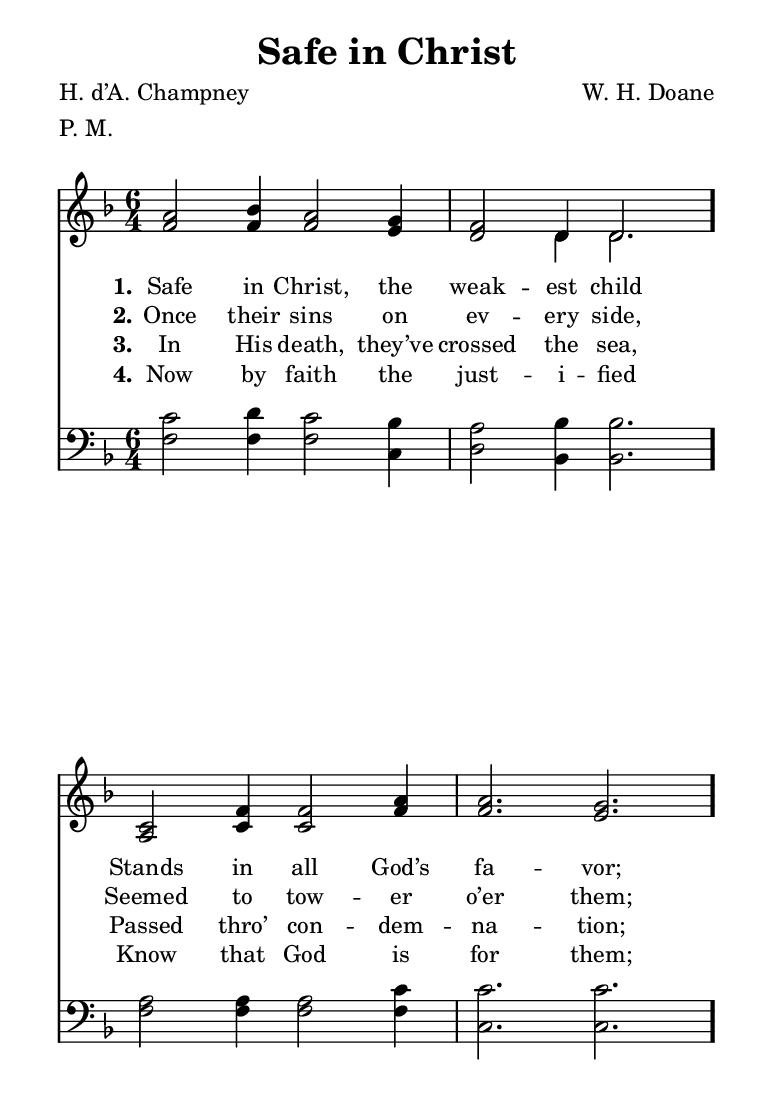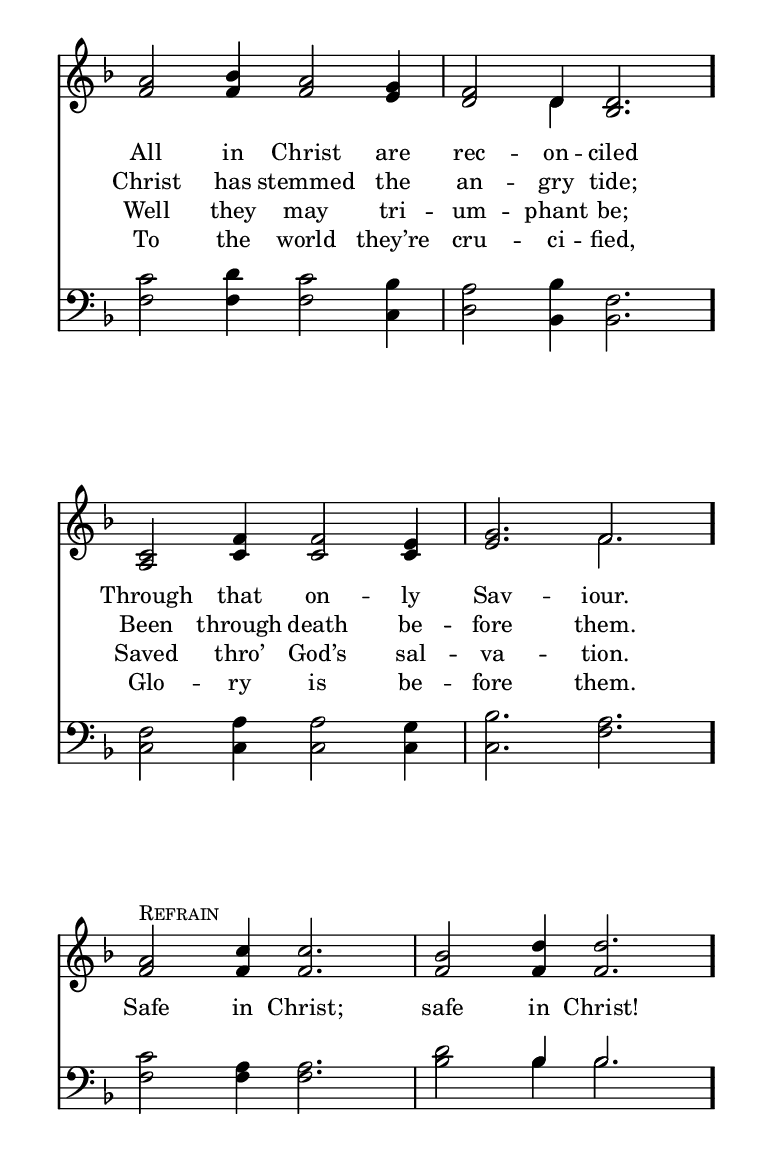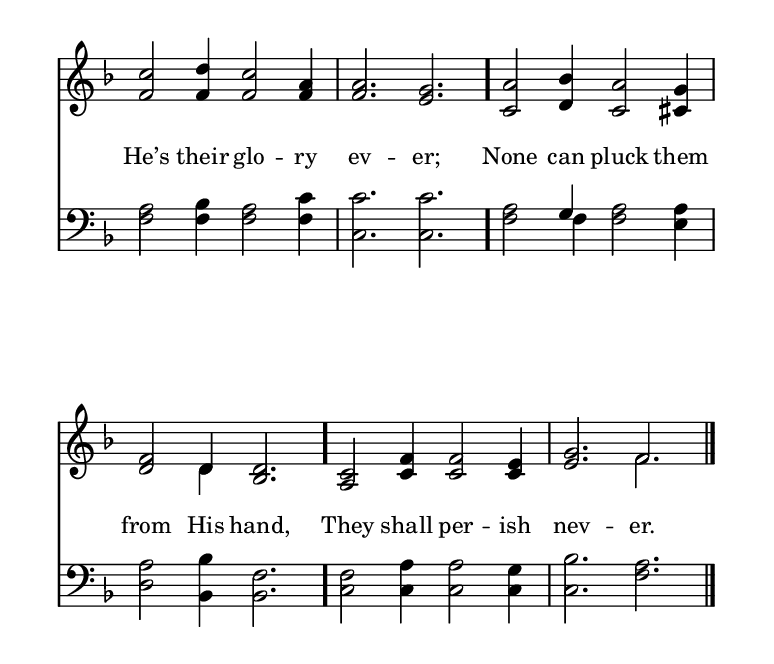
\include "common/global.ily"
\paper {
  \include "common/paper.ily"
}

\header{
  %children
  hymnnumber = "355"
  title = "Safe in Christ"
  tunename = "Near the Cross"
  meter = "P. M."
  poet = "H. d’A. Champney"
  composer = "W. H. Doane"
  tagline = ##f
}

global = {
  \include "common/overrides.ily"
  \override Staff.TimeSignature.style = #'numbered
  \time 6/4
  \override Score.MetronomeMark.transparent = ##t % hide all fermata changes too
  \tempo 4=130
  \key f \major
  \autoBeamOff
}

notesSoprano = {
\global
\relative c'' {

  a2 bes4 a2 g4 | f2 d4 d2. |
  c2 f4 f2 a4 | a2. g2. |
  a2 bes4 a2 g4 | f2 d4 d2. |
  c2 f4 f2 e4 | g2. f2. |

  << s^\markup { \small \caps "Refrain" }
  { a2 c4 c2. | bes2 d4 d2. } >>
  c2 d4 c2 a4 | a2. g2. |
  a2 bes4 a2 g4 | f2 d4 d2. |
  c2 f4 f2 e4 | g2. f2. |

  \bar "|."

}
}

notesAlto = {
\global
\relative e' {

  f2 f4 f2 e4 | d2 d4 d2. |
  a2 c4 c2 f4 | f2. e2. |
  f2 f4 f2 e4 | d2 d4 bes2. |
  a2 c4 c2 c4 | e2. f2. |

  f2 f4 f2. | f2 f4 f2. |
  f2 f4 f2 f4 | f2. e2. |
  c2 d4 c2 cis4 | d2 d4 bes2. |
  a2 c4 c2 c4 | e2. f2. |

}
}

notesTenor = {
\global
\relative a {

  c2 d4 c2 bes4 | a2 bes4 bes2. |
  a2 a4 a2 c4 | c2. c2. |
  c2 d4 c2 bes4 | a2 bes4 f2. |
  f2 a4 a2 g4 | bes2. a2. |

  c2 a4 a2. | d2 bes4 bes2. |
  a2 bes4 a2 c4 | c2. c2. |
  a2 g4 a2 a4 | a2 bes4 f2. |
  f2 a4 a2 g4 | bes2. a2. |

}
}

notesBass = {
\global
\relative f {

  f2 f4 f2 c4 | d2 bes4 bes2. |
  f'2 f4 f2 f4 | c2. c2. |
  f2 f4 f2 c4 | d2 bes4 bes2. |
  c2 c4 c2 c4 | c2. f2. |

  f2 f4 f2. | bes2 bes4 bes2. |
  f2 f4 f2 f4 | c2. c2. |
  f2 f4 f2 e4 | d2 bes4 bes2. |
  c2 c4 c2 c4 | c2. f2. |

}
}

Refrain = \lyricmode {

Safe in Christ; safe in Christ! \bar "."
He’s their glo -- ry ev -- er; \bar "."
None can pluck them from His hand, \bar "."
They shall per -- ish nev -- er. \bar "."

}

wordsA = \lyricmode {
\set stanza = "1."

Safe in Christ, the weak -- est child \bar "."
Stands in all God’s fa -- vor; \bar "."
All in Christ are rec -- on -- ciled \bar "."
Through that on -- ly Sav -- iour. \bar "."

}

wordsB = \lyricmode {
\set stanza = "2."

Once their sins on ev -- ery side,
Seemed to tow -- er o’er them;
Christ has stemmed the an -- gry tide;
Been through death be -- fore them.

\Refrain

}

wordsC = \lyricmode {
\set stanza = "3."

In His death, they’ve crossed the sea,
Passed thro’ con -- dem -- na -- tion;
Well they may tri -- um -- phant be;
Saved thro’ God’s sal -- va -- tion.

}

wordsD = \lyricmode {
\set stanza = "4."

Now by faith the just -- i -- fied
Know that God is for them;
To the world they’re cru -- ci -- fied,
Glo -- ry is be -- fore them.

}

\score {
  \context ChoirStaff <<
    \context Staff = upper <<
      \set Staff.autoBeaming = ##f
      \set ChoirStaff.systemStartDelimiter = #'SystemStartBar
      \set ChoirStaff.printPartCombineTexts = ##f
      \partcombine #'(2 . 11) \notesSoprano \notesAlto
      \context NullVoice = sopranos { \voiceOne << \notesSoprano >> }
      \context Lyrics = one   \lyricsto sopranos \wordsA
      \context Lyrics = two   \lyricsto sopranos \wordsB
      \context Lyrics = three \lyricsto sopranos \wordsC
      \context Lyrics = four  \lyricsto sopranos \wordsD
    >>
    \context Staff = men <<
      \set Staff.autoBeaming = ##f
      \clef bass
      \set ChoirStaff.printPartCombineTexts = ##f
      \partcombine #'(2 . 11) \notesTenor \notesBass
    >>
  >>
  \layout {
    \include "common/layout.ily"
  }
  \midi{
    \include "common/midi.ily"
  }
}

\version "2.19.49"  % necessary for upgrading to future LilyPond versions.

% vi:set et ts=2 sw=2 ai nocindent syntax=lilypond:
